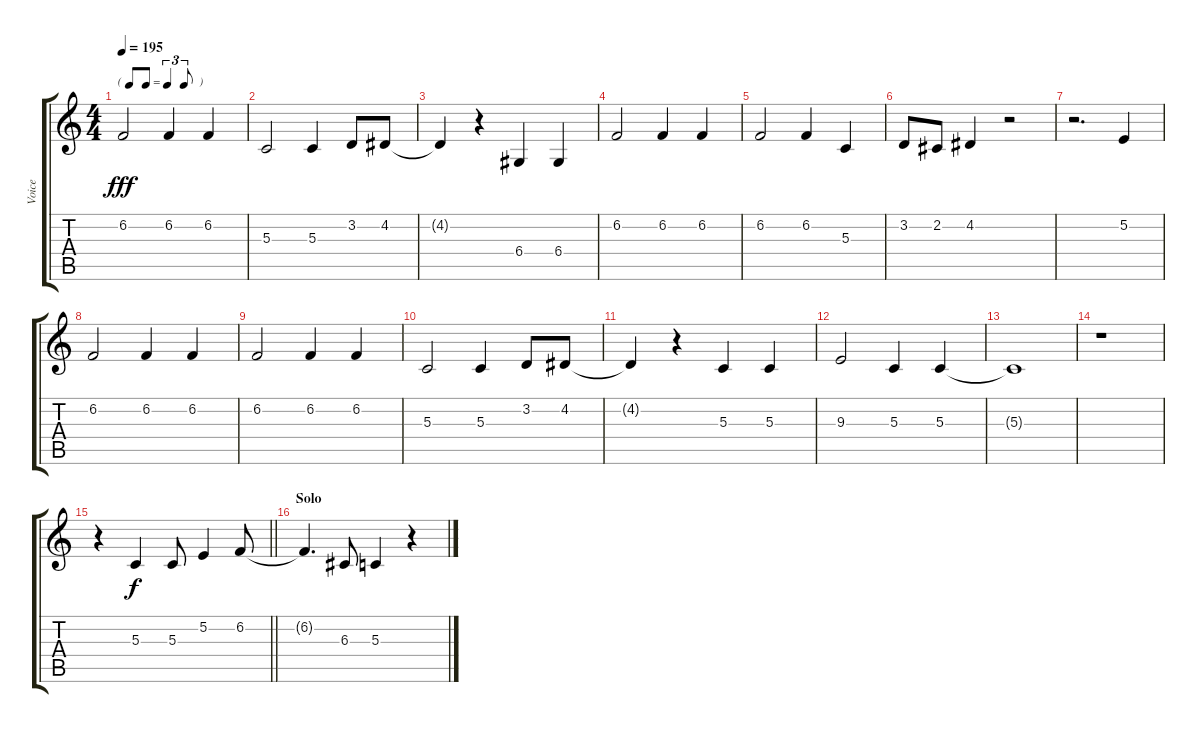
\track ("Voice" "Voice") {instrument lead6voice}
\staff {score tabs}
\tuning (E4 B3 G3 D3 A2 E2) {hide}
\ts (4 4)
\tf triplet8th
\tempo 195
\clef g2
\ks c
6.2.2{dy fff} 6.2.4 6.2.4 |
5.3.2 5.3.4 3.2.8 4.2.8 |
4.2{t}.4 r.4 6.4.4 6.4.4 |
6.2.2 6.2.4 6.2.4 |
6.2.2 6.2.4 5.3.4 |
3.2.8 2.2.8 4.2.4 r.2 |
r.2{d} 5.2.4 |
6.2.2 6.2.4 6.2.4 |
6.2.2 6.2.4 6.2.4 |
5.3.2 5.3.4 3.2.8 4.2.8 |
4.2{t}.4 r.4 5.3.4 5.3.4 |
9.3.2 5.3.4 5.3.4 |
5.3{t}.1 |
r.1 |
\barLineRight lightlight
r.4 5.3.4{dy f} 5.3.8 5.2.4 6.2.8 |
\section ("" "Solo")
6.2{t}.4{d} 6.3.8 5.3.4 r.4
